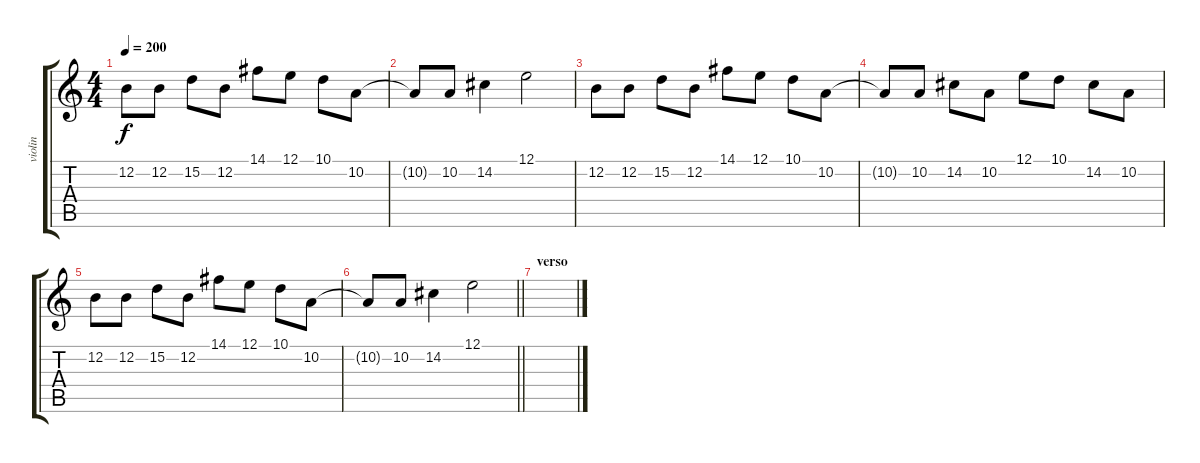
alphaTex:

\track ("violin" "violin") {instrument violin}
\staff {score tabs}
\tuning (E4 B3 G3 D3 A2 E2) {hide}
\ts (4 4)
\tempo 200
\clef g2
\ks c
12.2.8{dy f} 12.2.8 15.2.8 12.2.8 14.1.8 12.1.8 10.1.8 10.2.8 |
10.2{t}.8 10.2.8 14.2.4 12.1.2 |
12.2.8 12.2.8 15.2.8 12.2.8 14.1.8 12.1.8 10.1.8 10.2.8 |
10.2{t}.8 10.2.8 14.2.8 10.2.8 12.1.8 10.1.8 14.2.8 10.2.8 |
12.2.8 12.2.8 15.2.8 12.2.8 14.1.8 12.1.8 10.1.8 10.2.8 |
\barLineRight lightlight
10.2{t}.8 10.2.8 14.2.4 12.1.2 |
\section ("" "verso")
